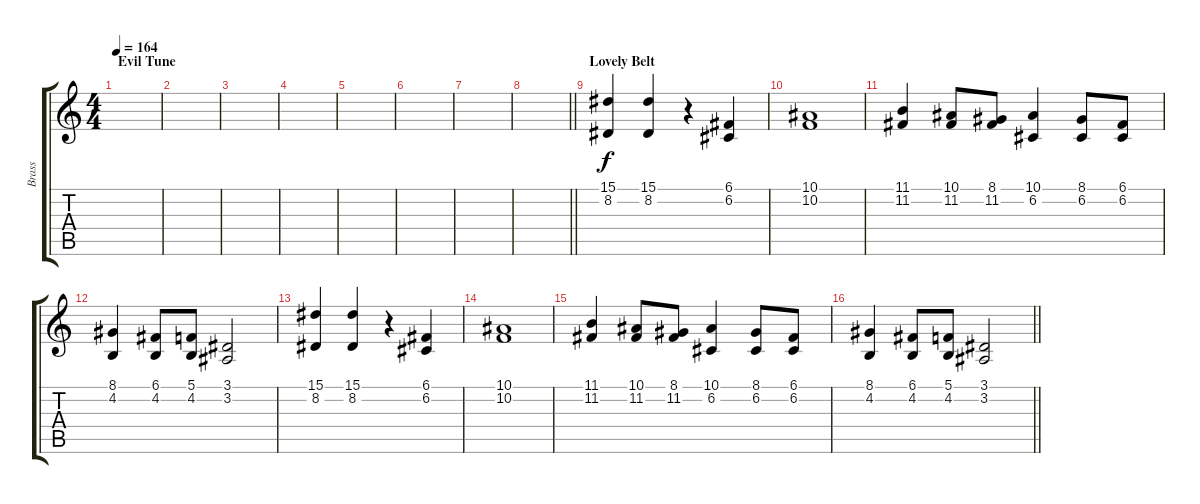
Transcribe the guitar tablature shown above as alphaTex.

\track ("Brass" "Brass") {instrument brasssection}
\staff {score tabs}
\tuning (C4 G3 Eb3 Bb2 F2 C2) {hide}
\ts (4 4)
\section ("" "Evil Tune")
\tempo 164
\clef g2
\ks c
|
|
|
|
|
|
|
\barLineRight lightlight
|
\section ("" "Lovely Belt")
(15.1 8.2).4 (15.1 8.2).4 r.4 (6.1 6.2).4 |
(10.1 10.2).1 |
(11.1 11.2).4 (10.1 11.2).8 (8.1 11.2).8 (10.1 6.2).4 (8.1 6.2).8 (6.1 6.2).8 |
(8.1 4.2).4 (6.1 4.2).8 (5.1 4.2).8 (3.1 3.2).2 |
(15.1 8.2).4 (15.1 8.2).4 r.4 (6.1 6.2).4 |
(10.1 10.2).1 |
(11.1 11.2).4 (10.1 11.2).8 (8.1 11.2).8 (10.1 6.2).4 (8.1 6.2).8 (6.1 6.2).8 |
\barLineRight lightlight
(8.1 4.2).4 (6.1 4.2).8 (5.1 4.2).8 (3.1 3.2).2
